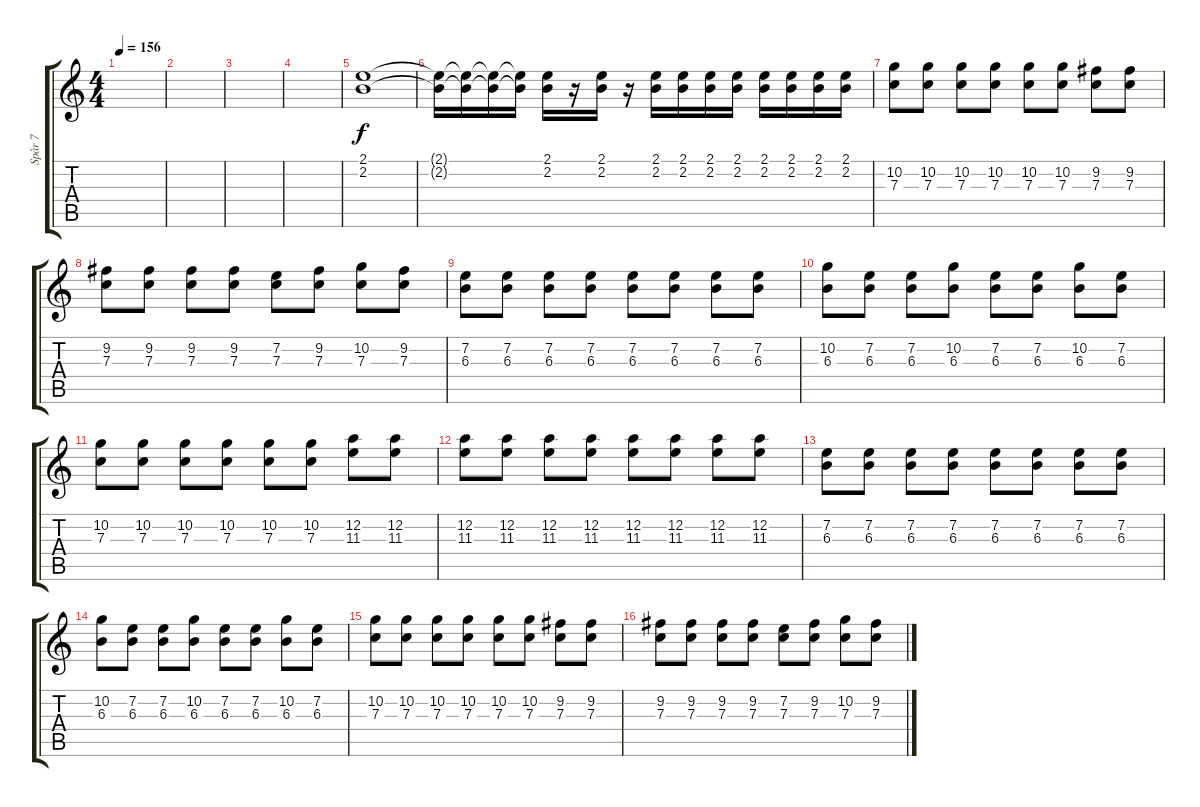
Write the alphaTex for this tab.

\track ("Spår 7" "Spår 7") {instrument distortionguitar}
\staff {score tabs}
\tuning (D4 A3 F3 C3 G2 C2) {hide}
\ts (4 4)
\tempo 156
\clef g2
\ks c
|
|
|
|
(2.1 2.2).1 |
(2.1{t} 2.2{t}).16 (2.1{t} 2.2{t}).16 (2.1{t} 2.2{t}).16 (2.1{t} 2.2{t}).16 (2.1 2.2).16 r.16 (2.1 2.2).16 r.16 (2.1 2.2).16 (2.1 2.2).16 (2.1 2.2).16 (2.1 2.2).16 (2.1 2.2).16 (2.1 2.2).16 (2.1 2.2).16 (2.1 2.2).16 |
(10.2 7.3).8 (10.2 7.3).8 (10.2 7.3).8 (10.2 7.3).8 (10.2 7.3).8 (10.2 7.3).8 (9.2 7.3).8 (9.2 7.3).8 |
(9.2 7.3).8 (9.2 7.3).8 (9.2 7.3).8 (9.2 7.3).8 (7.2 7.3).8 (9.2 7.3).8 (10.2 7.3).8 (9.2 7.3).8 |
(7.2 6.3).8 (7.2 6.3).8 (7.2 6.3).8 (7.2 6.3).8 (7.2 6.3).8 (7.2 6.3).8 (7.2 6.3).8 (7.2 6.3).8 |
(10.2 6.3).8 (7.2 6.3).8 (7.2 6.3).8 (10.2 6.3).8 (7.2 6.3).8 (7.2 6.3).8 (10.2 6.3).8 (7.2 6.3).8 |
(10.2 7.3).8 (10.2 7.3).8 (10.2 7.3).8 (10.2 7.3).8 (10.2 7.3).8 (10.2 7.3).8 (12.2 11.3).8 (12.2 11.3).8 |
(12.2 11.3).8 (12.2 11.3).8 (12.2 11.3).8 (12.2 11.3).8 (12.2 11.3).8 (12.2 11.3).8 (12.2 11.3).8 (12.2 11.3).8 |
(7.2 6.3).8 (7.2 6.3).8 (7.2 6.3).8 (7.2 6.3).8 (7.2 6.3).8 (7.2 6.3).8 (7.2 6.3).8 (7.2 6.3).8 |
(10.2 6.3).8 (7.2 6.3).8 (7.2 6.3).8 (10.2 6.3).8 (7.2 6.3).8 (7.2 6.3).8 (10.2 6.3).8 (7.2 6.3).8 |
(10.2 7.3).8 (10.2 7.3).8 (10.2 7.3).8 (10.2 7.3).8 (10.2 7.3).8 (10.2 7.3).8 (9.2 7.3).8 (9.2 7.3).8 |
(9.2 7.3).8 (9.2 7.3).8 (9.2 7.3).8 (9.2 7.3).8 (7.2 7.3).8 (9.2 7.3).8 (10.2 7.3).8 (9.2 7.3).8
